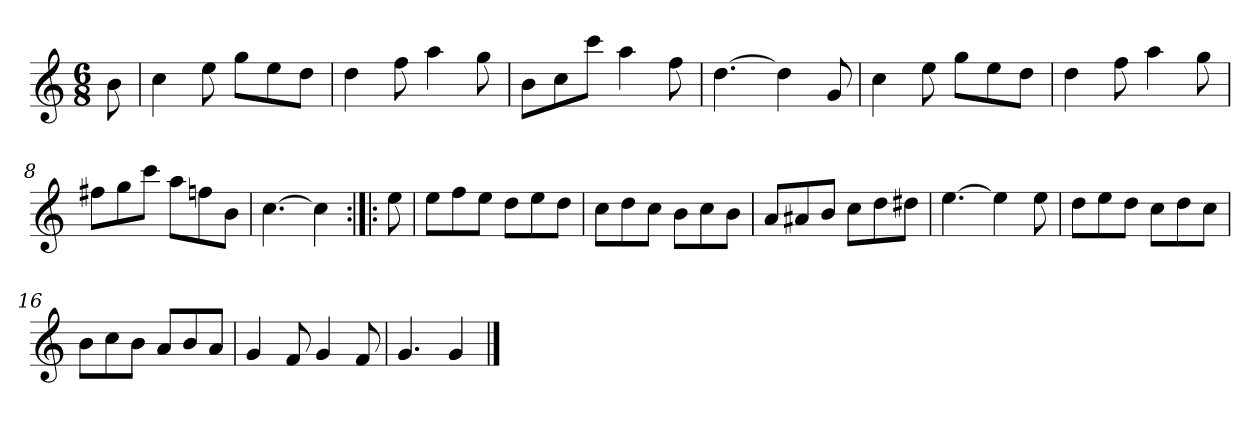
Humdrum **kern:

**kern
*part1
*staff1
*clefG2
*k[]
*M6/8
=1
8b\
=2
4cc\
8ee\
8gg\L
8ee\
8dd\J
=3
4dd\
8ff\
4aa\
8gg\
=4
8b\L
8cc\
8ccc\J
4aa\
8ff\
=5
[4.dd\
4dd\]
8g/
=6
4cc\
8ee\
8gg\L
8ee\
8dd\J
=7
4dd\
8ff\
4aa\
8gg\
=8
8ff#X\L
8gg\
8ccc\J
8aa\L
8ffn\
8b\J
=9
[4.cc\
4cc\]
!!LO:LB:g=z
=10:|!|:
8ee\
=11
8ee\L
8ff\
8ee\J
8dd\L
8ee\
8dd\J
=12
8cc\L
8dd\
8cc\J
8b\L
8cc\
8b\J
=13
8a/L
8a#X/
8b/J
8cc\L
8dd\
8dd#X\J
=14
[4.ee\
4ee\]
8ee\
=15
8dd\L
8ee\
8dd\J
8cc\L
8dd\
8cc\J
=16
8b\L
8cc\
8b\J
8a/L
8b/
8a/J
=17
4g/
8f/
4g/
8f/
=18
4.g/
4g/
==
*-
